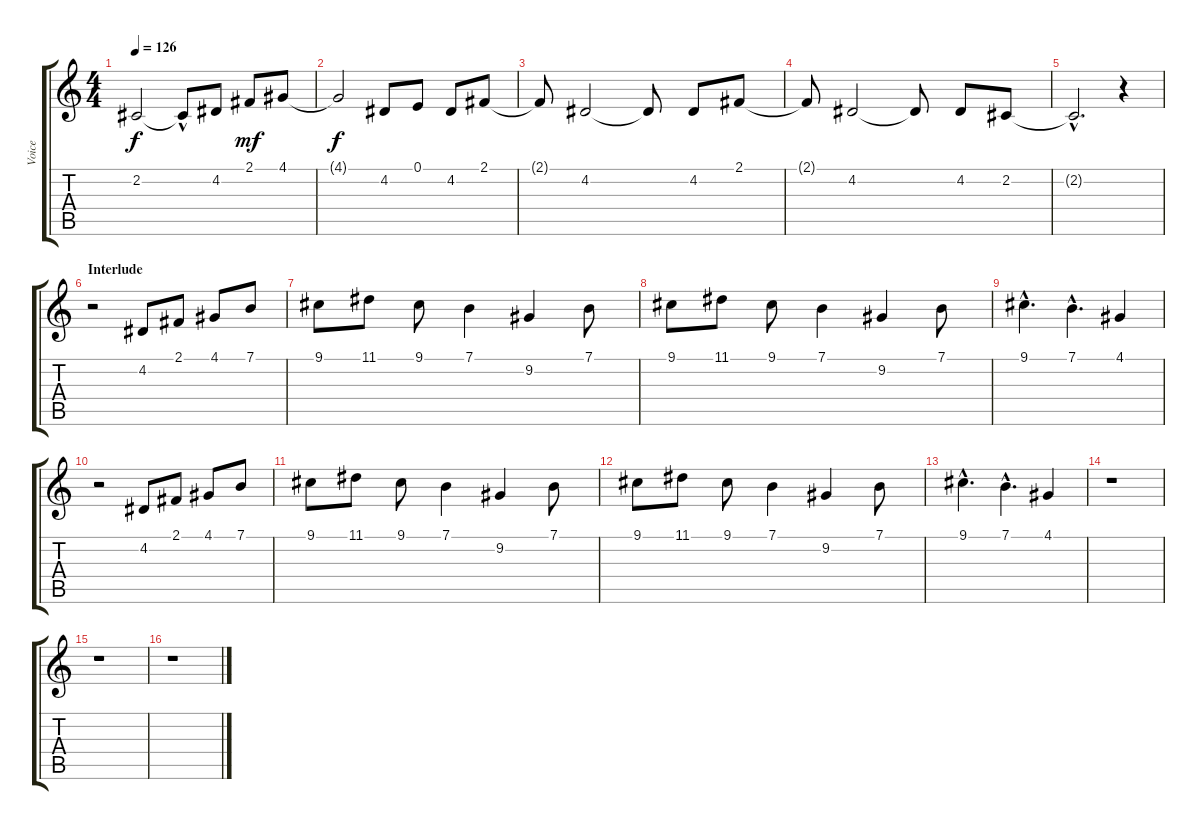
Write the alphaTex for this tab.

\track ("Voice" "Voice") {instrument pad3polysynth}
\staff {score tabs}
\tuning (E4 B3 G3 D3 A2 E2) {hide}
\ts (4 4)
\tempo 126
\clef g2
\ks c
2.2{t}.2{dy f} 2.2{hac t}.8 4.2.8 2.1.8{dy mf} 4.1.8 |
4.1{t}.2{dy f} 4.2.8 0.1.8 4.2.8 2.1.8 |
2.1{t}.8 4.2.2 4.2{t}.8 4.2.8 2.1.8 |
2.1{t}.8 4.2.2 4.2{t}.8 4.2.8 2.2.8 |
2.2{hac t}.2{d} r.4 |
\section ("" "Interlude")
r.2 4.2.8 2.1.8 4.1.8 7.1.8 |
9.1.8 11.1.8 9.1.8 7.1.4 9.2.4 7.1.8 |
9.1.8 11.1.8 9.1.8 7.1.4 9.2.4 7.1.8 |
9.1{hac}.4{d} 7.1{hac}.4{d} 4.1.4 |
r.2 4.2.8 2.1.8 4.1.8 7.1.8 |
9.1.8 11.1.8 9.1.8 7.1.4 9.2.4 7.1.8 |
9.1.8 11.1.8 9.1.8 7.1.4 9.2.4 7.1.8 |
9.1{hac}.4{d} 7.1{hac}.4{d} 4.1.4 |
r.1 |
r.1 |
r.1
